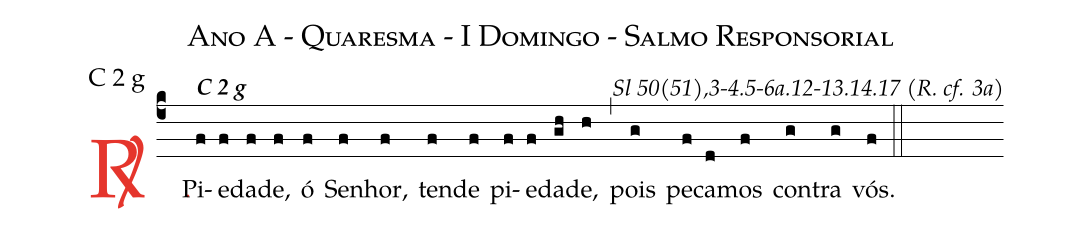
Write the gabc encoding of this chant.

name: Ano A - Quaresma - I Domingo - Salmo Responsorial;
mode: C 2 g;
commentary: Sl 50(51),3-4.5-6a.12-13.14.17 (R. cf. 3a);
%%
(c4)

<c><sp>R/</sp>.</c>() Pi<alt>\textbf{C 2 g}</alt>(f)e(f)da(f)de,(f) ó(f) Se(f)nhor,(f) ten(f)de(f) pi(f)e(f)da(gh)de,(h) (,) pois(g) pe(f)ca(d)mos(f) con(g)tra(g) vós.(f)

(::)
